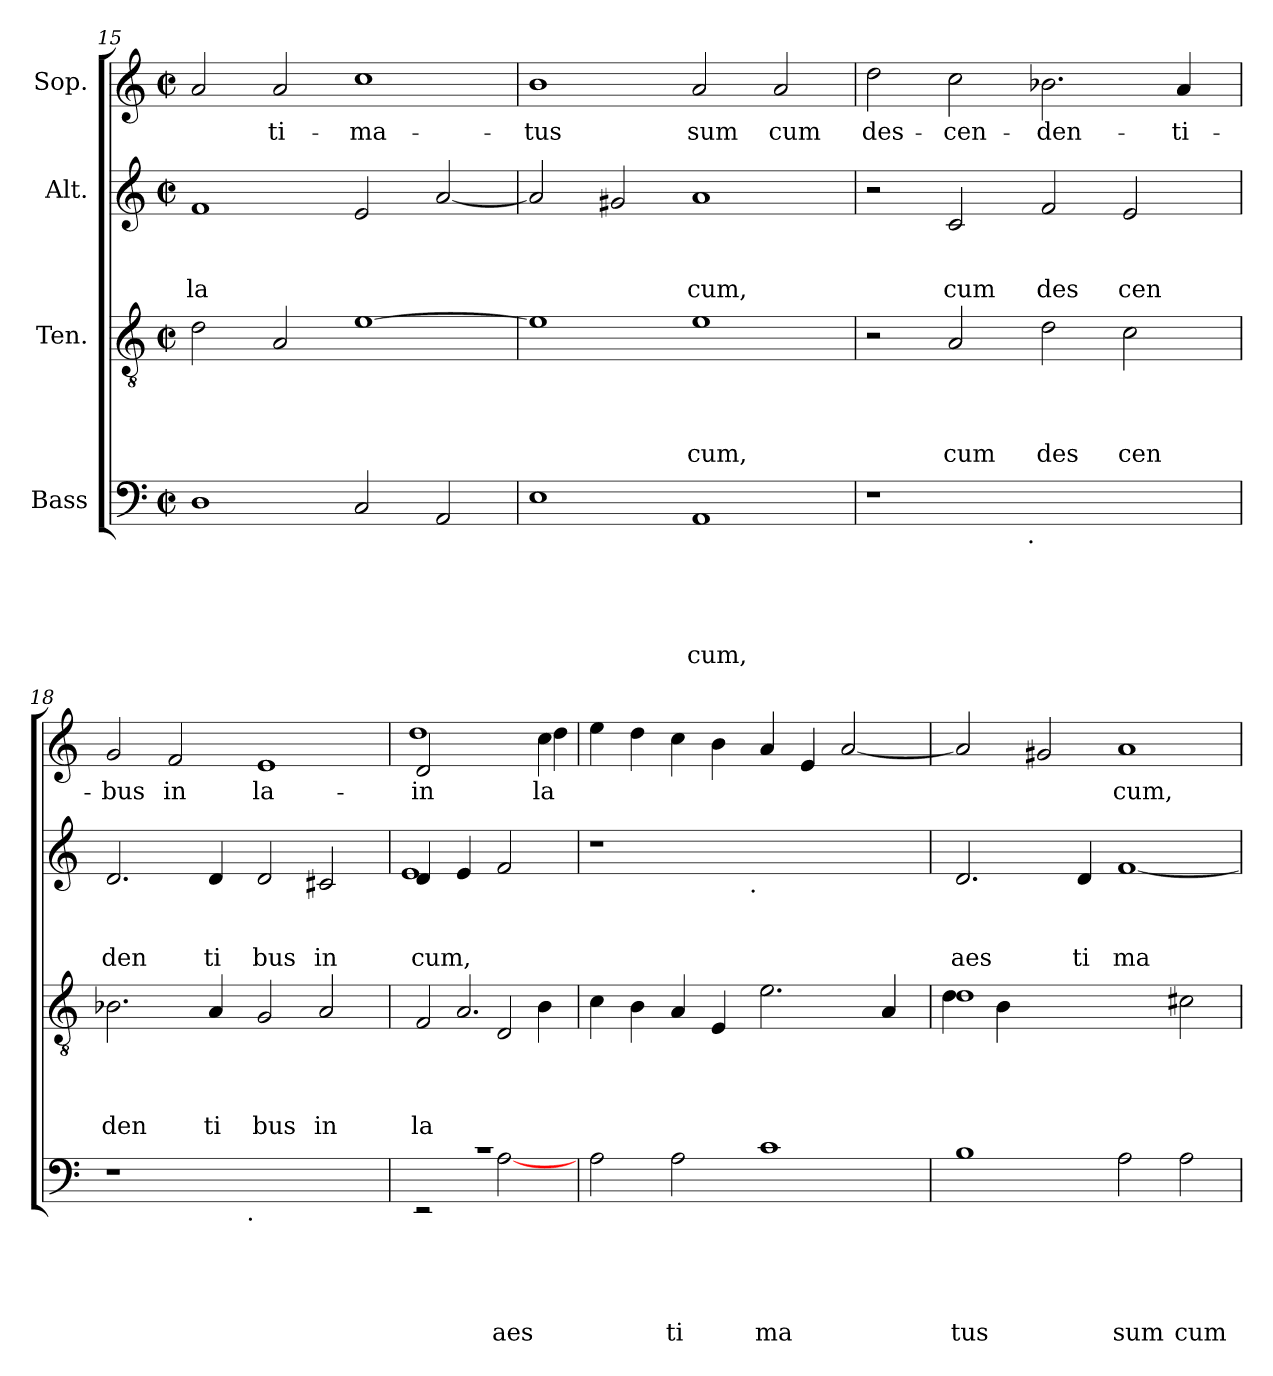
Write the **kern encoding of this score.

**kern	**text	**text	**text	**text	**text	**kern	**text	**text	**text	**text	**kern	**text	**text	**text	**kern	**text
*part4	*part4	*part4	*part4	*part4	*part4	*part3	*part3	*part3	*part3	*part3	*part2	*part2	*part2	*part2	*part1	*part1
*staff4	*staff4	*staff4	*staff4	*staff4	*staff4	*staff3	*staff3	*staff3	*staff3	*staff3	*staff2	*staff2	*staff2	*staff2	*staff1	*staff1
*I"Bass	*	*	*	*	*	*I"Ten.	*	*	*	*	*I"Alt.	*	*	*	*I"Sop.	*
!!LO:LB:g=z
*clefF4	*	*	*	*	*	*clefGv2	*	*	*	*	*clefG2	*	*	*	*clefG2	*
*k[]	*	*	*	*	*	*k[]	*	*	*	*	*k[]	*	*	*	*k[]	*
*C:	*	*	*	*	*	*C:	*	*	*	*	*C:	*	*	*	*C:	*
*M2/2	*	*	*	*	*	*M2/2	*	*	*	*	*M2/2	*	*	*	*M2/2	*
*met(c|)	*	*	*	*	*	*met(c|)	*	*	*	*	*met(c|)	*	*	*	*met(c|)	*
=15	=15	=15	=15	=15	=15	=15	=15	=15	=15	=15	=15	=15	=15	=15	=15	=15
!	!	!	!	!	!	!	!	!	!	!	!	!	!	!LO:LY:b	!	!
1D	.	.	.	.	.	2d\	.	.	.	.	1f	.	.	la	2a/	.
!	!	!	!	!	!	!	!	!	!	!	!	!	!	!	!	!LO:LY:b
.	.	.	.	.	.	2A/	.	.	.	.	.	.	.	.	2a/	ti-
!	!	!	!	!	!	!	!	!	!	!	!	!	!	!	!	!LO:LY:b
2C/	.	.	.	.	.	[>1e	.	.	.	.	2e/	.	.	.	1cc	-ma-
2AA/	.	.	.	.	.	.	.	.	.	.	[<2a/	.	.	.	.	.
=16	=16	=16	=16	=16	=16	=16	=16	=16	=16	=16	=16	=16	=16	=16	=16	=16
!	!	!	!	!	!	!	!	!	!	!	!	!	!	!	!	!LO:LY:b
1E	.	.	.	.	.	1e]	.	.	.	.	2a/]	.	.	.	1b	-tus
.	.	.	.	.	.	.	.	.	.	.	2g#X/	.	.	.	.	.
!	!	!	!	!	!LO:LY:b	!	!	!	!	!LO:LY:b	!	!	!	!LO:LY:b	!	!LO:LY:b
1AA	.	.	.	.	cum,	1e	.	.	.	cum,	1a	.	.	cum,	2a/	sum
!	!	!	!	!	!	!	!	!	!	!	!	!	!	!	!	!LO:LY:b
.	.	.	.	.	.	.	.	.	.	.	.	.	.	.	2a/	cum
=17	=17	=17	=17	=17	=17	=17	=17	=17	=17	=17	=17	=17	=17	=17	=17	=17
!	!	!	!	!	!	!	!	!	!	!	!	!	!	!	!	!LO:LY:b
*^	*	*	*	*	*	*	*	*	*	*	*	*	*	*	*	*
1r	2ryy	.	.	.	.	.	2r	.	.	.	.	2r	.	.	.	2dd\	des-
!	!	!	!	!	!	!	!	!	!	!	!LO:LY:b	!	!	!	!LO:LY:b	!	!LO:LY:b
.	4...ryy	.	.	.	.	.	2A/	.	.	.	cum	2c/	.	.	cum	2cc\	-cen-
!	!LO:TX:b:t=.	!	!	!	!	!	!	!	!	!	!	!	!	!	!	!	!
.	1ryy	.	.	.	.	.	.	.	.	.	.	.	.	.	.	.	.
!	!	!	!	!	!	!	!	!	!	!	!LO:LY:b	!	!	!	!LO:LY:b	!	!LO:LY:b
1ryy	.	.	.	.	.	.	2d\	.	.	.	des	2f/	.	.	des	2.b-X\	-den-
!	!	!	!	!	!	!	!	!	!	!	!LO:LY:b	!	!	!	!LO:LY:b	!	!
.	.	.	.	.	.	.	2c\	.	.	.	cen	2e/	.	.	cen	.	.
!	!	!	!	!	!	!	!	!	!	!	!	!	!	!	!	!	!LO:LY:b
.	.	.	.	.	.	.	.	.	.	.	.	.	.	.	.	4a/	-ti-
.	32ryy	.	.	.	.	.	.	.	.	.	.	.	.	.	.	.	.
=18	=18	=18	=18	=18	=18	=18	=18	=18	=18	=18	=18	=18	=18	=18	=18	=18	=18
!	!	!	!	!	!	!	!	!	!	!	!LO:LY:b	!	!	!	!LO:LY:b	!	!LO:LY:b
1r	2ryy	.	.	.	.	.	2.B-X\	.	.	.	den	2.d/	.	.	den	2g/	-bus
!	!	!	!	!	!	!	!	!	!	!	!	!	!	!	!	!	!LO:LY:b
.	4...ryy	.	.	.	.	.	.	.	.	.	.	.	.	.	.	2f/	in
!	!	!	!	!	!	!	!	!	!	!	!LO:LY:b	!	!	!	!LO:LY:b	!	!
.	.	.	.	.	.	.	4A/	.	.	.	ti	4d/	.	.	ti	.	.
!	!LO:TX:b:t=.	!	!	!	!	!	!	!	!	!	!	!	!	!	!	!	!
.	1ryy	.	.	.	.	.	.	.	.	.	.	.	.	.	.	.	.
!	!	!	!	!	!	!	!	!	!	!	!LO:LY:b	!	!	!	!LO:LY:b	!	!LO:LY:b
1ryy	.	.	.	.	.	.	2G/	.	.	.	bus	2d/	.	.	bus	1e	la-
!	!	!	!	!	!	!	!	!	!	!	!LO:LY:b	!	!	!	!LO:LY:b	!	!
.	.	.	.	.	.	.	2A/	.	.	.	in	2c#X/	.	.	in	.	.
.	32ryy	.	.	.	.	.	.	.	.	.	.	.	.	.	.	.	.
=19	=19	=19	=19	=19	=19	=19	=19	=19	=19	=19	=19	=19	=19	=19	=19	=19	=19
!	!	!	!	!	!	!	!	!	!	!	!LO:LY:b	!	!	!	!LO:LY:b	!	!
*	*	*	*	*	*	*	*^	*	*	*	*	*^	*	*	*	*	*
*	*	*	*	*	*	*	*	*^	*	*	*	*	*	*	*	*	*	*	*
!	!	!	!	!	!	!	!	!	!	!	!	!	!	!	!	!	!	!LO:LY:b	!	!LO:LY:b
*	*	*	*	*	*	*	*	*	*	*	*	*	*	*	*	*	*	*	*^	*
!	!	!	!	!	!	!	!	!	!	!	!	!	!	!	!	!	!	!	!	!	!LO:LY:b
*	*	*	*	*	*	*	*	*	*	*	*	*	*	*	*	*	*	*	*^	*^	*
1rc	2rEE	.	.	.	.	.	2F/	4ryy	2.ryy	.	.	.	la	4d/	1e	.	.	cum,	2d/	1dd	2.ryy	2.ryy	in
.	.	.	.	.	.	.	.	2.A/	.	.	.	.	.	4e/	.	.	.	.	.	.	.	.	.
!	!	!	!	!	!	!LO:LY:b	!	!	!	!	!	!	!	!	!	!	!	!	!	!	!	!	!
.	[>2A\	.	.	.	.	aes	2D/	.	.	.	.	.	.	2f/	.	.	.	.	2ryy	.	.	.	.
!	!	!	!	!	!	!	!	!	!	!	!	!	!	!	!	!	!	!	!	!	!	!	!LO:LY:b
.	.	.	.	.	.	.	.	.	4B\	.	.	.	.	.	.	.	.	.	.	.	4cc\	4dd\	la-
*v	*v	*	*	*	*	*	*	*	*	*	*	*	*	*	*	*	*	*	*v	*v	*v	*v	*
*	*	*	*	*	*	*v	*v	*v	*	*	*	*	*	*	*	*	*	*	*
=20	=20	=20	=20	=20	=20	=20	=20	=20	=20	=20	=20	=20	=20	=20	=20	=20	=20
2A\	.	.	.	.	.	4c\	.	.	.	.	1r	2ryy	.	.	.	4ee\	.
.	.	.	.	.	.	4B\	.	.	.	.	.	.	.	.	.	4dd\	.
!	!	!	!	!	!LO:LY:b	!	!	!	!	!	!	!	!	!	!	!	!
2A\	.	.	.	.	ti	4A/	.	.	.	.	.	4...ryy	.	.	.	4cc\	.
.	.	.	.	.	.	4E/	.	.	.	.	.	.	.	.	.	4b\	.
!	!	!	!	!	!	!	!	!	!	!	!	!LO:TX:b:t=.	!	!	!	!	!
.	.	.	.	.	.	.	.	.	.	.	.	1ryy	.	.	.	.	.
!	!	!	!	!	!LO:LY:b	!	!	!	!	!	!	!	!	!	!	!	!
1c	.	.	.	.	ma	2.e\	.	.	.	.	1ryy	.	.	.	.	4a/	.
.	.	.	.	.	.	.	.	.	.	.	.	.	.	.	.	4e/	.
.	.	.	.	.	.	.	.	.	.	.	.	.	.	.	.	[<2a/	.
.	.	.	.	.	.	4A/	.	.	.	.	.	.	.	.	.	.	.
.	.	.	.	.	.	.	.	.	.	.	.	32ryy	.	.	.	.	.
!!LO:LB:g=z
=21	=21	=21	=21	=21	=21	=21	=21	=21	=21	=21	=21	=21	=21	=21	=21	=21	=21
!	!	!	!	!	!LO:LY:b	!	!	!	!	!	!	!	!	!	!LO:LY:b	!	!
*	*	*	*	*	*	*^	*	*	*	*	*v	*v	*	*	*	*	*
1B	.	.	.	.	tus	1d	4d\	.	.	.	.	2.d/	.	.	aes	2a/]	.
.	.	.	.	.	.	.	4B\	.	.	.	.	.	.	.	.	.	.
.	.	.	.	.	.	.	1ryy	.	.	.	.	.	.	.	.	2g#X/	.
!	!	!	!	!	!	!	!	!	!	!	!	!	!	!	!LO:LY:b	!	!
.	.	.	.	.	.	.	.	.	.	.	.	4d/	.	.	ti	.	.
!	!	!	!	!	!LO:LY:b	!	!	!	!	!	!	!	!	!	!LO:LY:b	!	!LO:LY:b
2A\	.	.	.	.	sum	1ryy	.	.	.	.	.	[<1f	.	.	ma	1a	-cum,
!	!	!	!	!	!LO:LY:b	!	!	!	!	!	!	!	!	!	!	!	!
2A\	.	.	.	.	cum	.	2c#X\	.	.	.	.	.	.	.	.	.	.
*	*	*	*	*	*	*v	*v	*	*	*	*	*	*	*	*	*	*
=	=	=	=	=	=	=	=	=	=	=	=	=	=	=	=	=
*-	*-	*-	*-	*-	*-	*-	*-	*-	*-	*-	*-	*-	*-	*-	*-	*-
